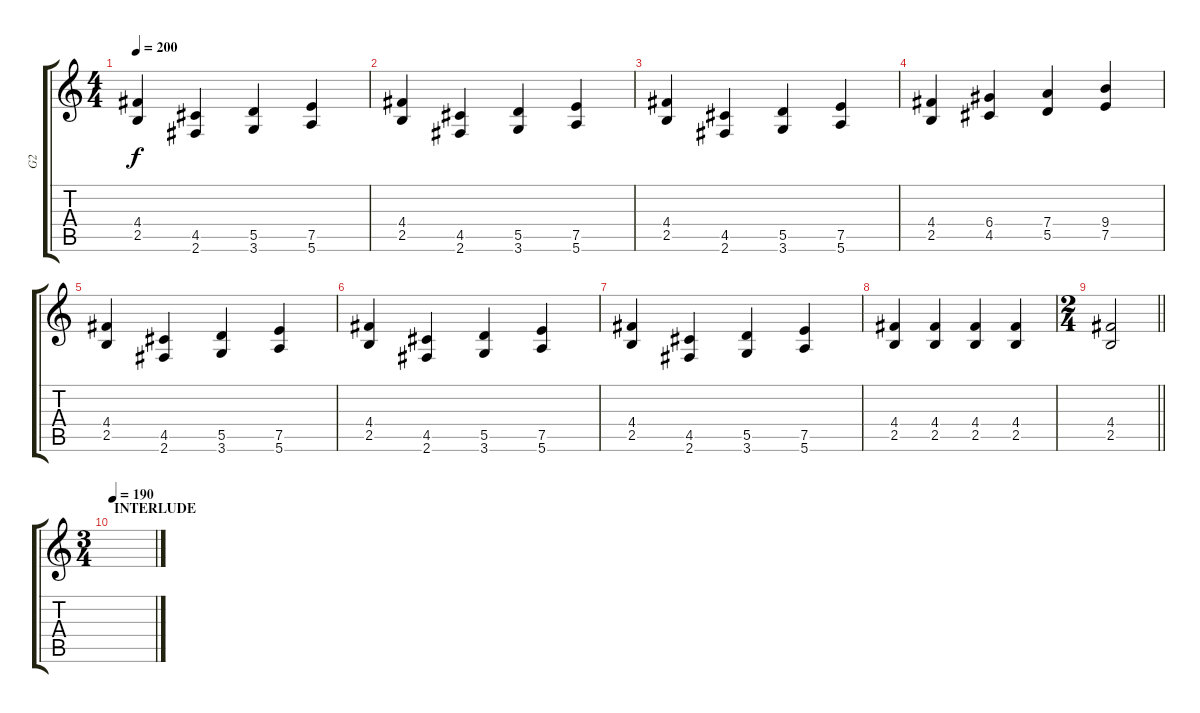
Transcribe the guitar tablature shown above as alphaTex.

\track ("G2" "G2") {instrument distortionguitar}
\staff {score tabs}
\tuning (E4 B3 G3 D3 A2 E2) {hide}
\ts (4 4)
\tempo 200
\clef g2
\ks c
(4.4 2.5).4{dy f} (4.5 2.6).4 (5.5 3.6).4 (7.5 5.6).4 |
(4.4 2.5).4 (4.5 2.6).4 (5.5 3.6).4 (7.5 5.6).4 |
(4.4 2.5).4 (4.5 2.6).4 (5.5 3.6).4 (7.5 5.6).4 |
(4.4 2.5).4 (6.4 4.5).4 (7.4 5.5).4 (9.4 7.5).4 |
(4.4 2.5).4 (4.5 2.6).4 (5.5 3.6).4 (7.5 5.6).4 |
(4.4 2.5).4 (4.5 2.6).4 (5.5 3.6).4 (7.5 5.6).4 |
(4.4 2.5).4 (4.5 2.6).4 (5.5 3.6).4 (7.5 5.6).4 |
(4.4 2.5).4 (4.4 2.5).4 (4.4 2.5).4 (4.4 2.5).4 |
\ts (2 4)
\barLineRight lightlight
(4.4 2.5).2 |
\ts (3 4)
\section ("" "INTERLUDE")
\tempo 190
